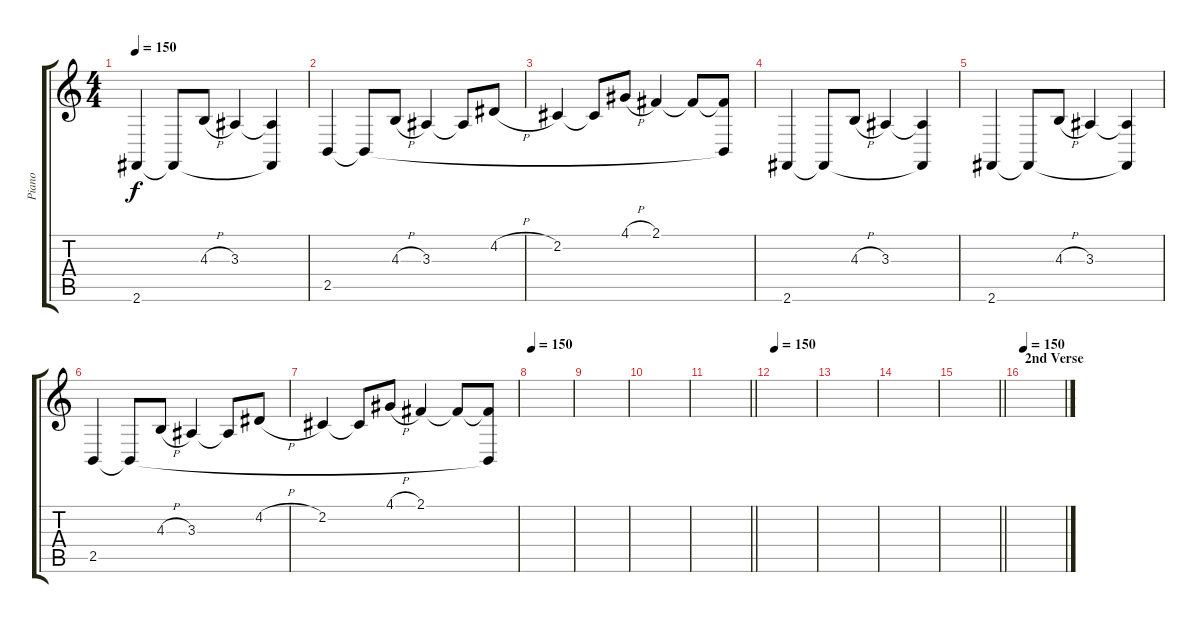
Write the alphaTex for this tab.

\track ("Piano" "Piano") {instrument acousticgrandpiano}
\staff {score tabs}
\tuning (E4 B3 G3 D3 A2 E2) {hide}
\ts (4 4)
\tempo 150
\clef g2
\ks c
2.6.4{dy f} 2.6{t}.8 4.3{h}.8 3.3.4 (3.3{t} 2.6{t}).4 |
2.5.4 2.5{t}.8 4.3{h}.8 3.3.4 3.3{t}.8 4.2{h}.8 |
2.2.4 2.2{t}.8 4.1{h}.8 2.1.4 2.1{t}.8 (2.1{t} 2.5{t}).8 |
2.6.4 2.6{t}.8 4.3{h}.8 3.3.4 (3.3{t} 2.6{t}).4 |
2.6.4 2.6{t}.8 4.3{h}.8 3.3.4 (3.3{t} 2.6{t}).4 |
2.5.4 2.5{t}.8 4.3{h}.8 3.3.4 3.3{t}.8 4.2{h}.8 |
2.2.4 2.2{t}.8 4.1{h}.8 2.1.4 2.1{t}.8 (2.1{t} 2.5{t}).8 |
\tempo 150
|
|
|
\barLineRight lightlight
|
\tempo 150
|
|
|
\barLineRight lightlight
|
\section ("" "2nd Verse")
\tempo 150
